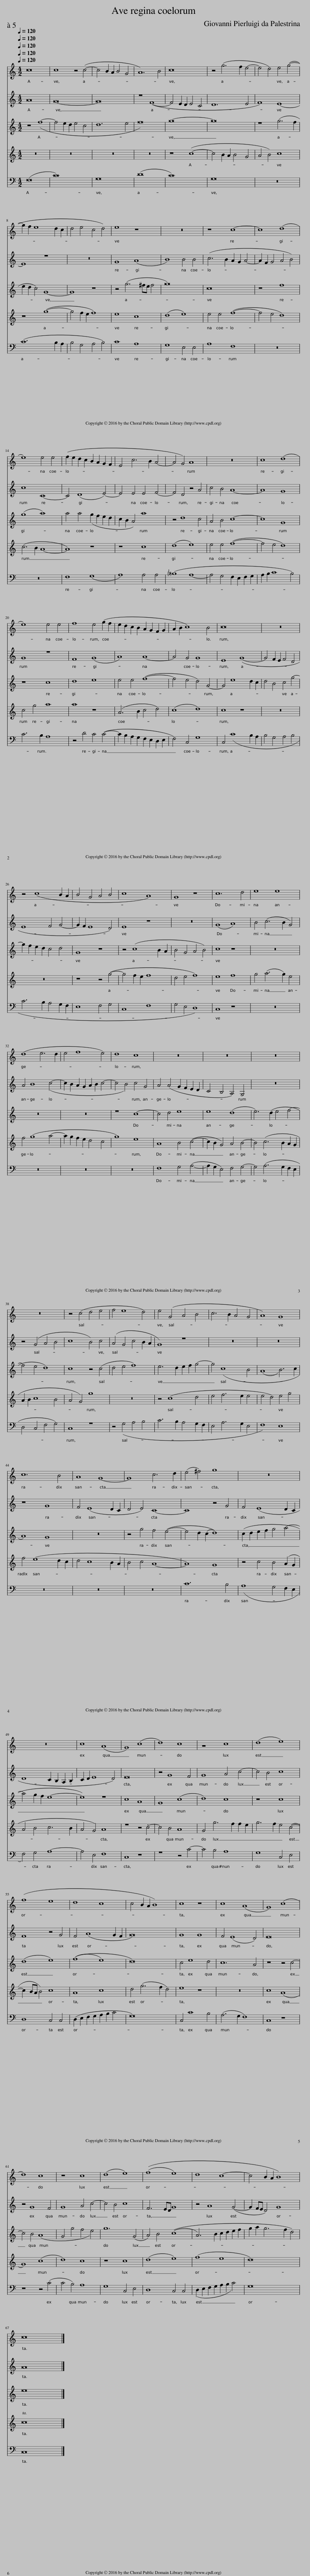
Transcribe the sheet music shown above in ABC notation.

X:1
%%score 1 2 3 4 5
L:1/8
Q:1/4=120
M:4/2
I:linebreak $
K:C
V:1 treble
V:2 treble
V:3 treble transpose=-12
V:4 treble transpose=-12
V:5 bass
V:1
 c16 | c8 z4 (c4- | c4 B2 A2 B4 G4 | A12) B4 | c16 | %5
 z4 (g6 f2 e4- | e4 d4) e4 (g4- |$ g2 f2 e8 d2 c2 | d4 e4 c4 d4) | e8 z8 | %10
 z16 | z8 c8- | c8 (d8 |$ e8) e4 e4 | (f2 e2 d2 c2 B2 A2 G2 F2 | %15
 E4 c6 B2 A4- | A4 G4) A8 | z16 | c8 (d8 |$ e8) e4 e4 | %20
 f8 e4 (g2 f2 | e2 d2 c2 B2 A2 G2 F2 G2 | A2 B2 c8) B4 | c16 | z16 |$ %25
 z4 (c8 B2 A2 | B4 G4 A4 B4 | c8 A8) | G8 z8 | c12 d4 | %30
 e8 e8 |$ (d8 e6 d2 | e4 f8 e4) | d8 c8 | z16 | %35
 z16 | z16 |$ z16 | z4 (c4 d4 e4 | f4 e8 d4) | %40
 e4 (G4 A4 B4 | c6 B2 A4 G4 | A8) G8 |$ c12 B4 | A8 G8- | %45
 G8 c6 d2 | (e4 ^f4) g8 | z16 |$ z16 | c8 (A8 | %50
 G8) (c8 | d8) c8 | z8 c8 | (d8 e8) |$ (f8 e8 | %55
 d8 c8 | c4 B2 A2 B8) | c8 z8 | c8 (A8 | G8) (c8 |$ %60
 d8) c8 | z8 c8 | (d8 e8) | ((f8 e8) | d8 c8- | %65
 c4 B2 A2 B8) |$ c16 |] %67
V:2
 A16 | G16- | G16 | z8 (F8- | F4 E2 D2 E4 C4 | %5
 D12 E4 | F8) E8- |$ E8 z8 | z16 | G8 (A8 | %10
 B8) B4 B4 | (c6 B2 A2 G2 A4- | A2 F2 G4 A4 B4) |$ c8 C8- | C4 (D8 E4-) | %15
 E4 E4 E4 F4- | F4 D4 z4 A4 | c4 B4 A8- | A8 G8 |$ G8 z8 | %20
 F8 (G8 | A8) A8- | A4 G4 G8 | E8 (G8- | G4 F2 E2 F4 D4 |$ %25
 E8 F4 G4- | G2 F2 E8 D4) | E8 z8 | z16 | (G8 A8) | %30
 B4 (c6 B2 G4) |$ A4 B8 (c4- | c2 B2 A2 G2 A2 B2 c4- | c4 B4) c4 G4 | A4 (A4 G2 F2 E2 D2 | %35
 C4 B,4 A,4) G,4 | z16 |$ z4 (G4 A4 B4 | c8 B4) c4 | (A4 G4 c4 B2 A2 | %40
 G8) z8 | z16 | z16 |$ z8 G8 | F4 (E8 D2 C2 | %45
 D4 E4) C8- | C8 z4 G4 | F4 (E8 D2 C2 |$ D8 C2 B,2 A,2 B,2 | C2 D2 E8 D4) | %50
 E16 | z4 G8 F4 | G8 A4 c4- | c4 B4 c8 |$ F8 z4 G4 | %55
 F4 (A8 G2 F2 | G16) | G8 G8 | F4 (E8 D4) | E16 |$ %60
 z4 G8 F4 | G8 A4 c4- | c4 B4 c8 | F6 ED G8 | z4 A8 (G4- | %65
 G2 FE D4) G8 |$ A16 |] %67
V:3
 z8 (f8- | f4 e2 d2 e4 c4 | d12 e4 | f16) | g16- | %5
 g16 | z8 (g6 f2 |$ e2 d2 c4) G8- | G8 z8 | z4 (g6 ^fe f4 | %10
 g16) | c16 | z8 f8 |$ (g8 a8) | a4 a4 (g2 f2 e2 d2 | %15
 c2 B2 A4) a8 | z4 d8 c4 | A4 B4 c8- | c8 G8 |$ z8 c8 | %20
 d8 e8 | e4 e4 (f8- | f4 e4 d4) G4- | G4 e8 d2 c2 | d4 B4 c4 g4- |$ %25
 g2 f2 e2 d2 c4 d4 | G8 z8 | z4 (c8 B2 A2 | B4 G4 A4 B4) | c8 z8 | %30
 z16 |$ z16 | z16 | z8 c8- | c4 d4 e8 | %35
 e8 (d8 | e6) (d2 e4 f4- |$ f4 e4 d8) | c8 z4 (c4 | d4 e4 f8) | %40
 e6 d2 e2 f2 g4- | g4 (c8 B4 | (A8 B6) c2 |$ A8) G8 | z16 | %45
 z4 g4 f4 (e4- | e4 d2 (c2 d8)) | (c2 d2 e2 f2 g4 a4- |$ a4 g2 f2 e8- | e8) z8 | %50
 c8 A8 | G8 (c8 | d8) c8 | z8 c8 |$ (d8 e8) | %55
 ((f8 e8) | d16) | c4 e8 d4 | c12 A4 | z8 z4 c4- |$ %60
 c4 B4 (A8 | G4 g4 f4 e4) | g12 (G4 | A4) B4 ((c8 | A6) B2 c2 d2 e2 f2 | %65
 g2 a2 g6 f2 d4) |$ e16 |] %67
V:4
 z16 | z16 | z16 | z16 | z8 (c8- | %5
 c4 B2 A2 B4 G4 | A4 B4) c8 |$ z8 (g8- | g4 f2 e2 f8) | e8 c8 | %10
 (d8 e8) | e4 e4 (f8- | f4 e4 d8) |$ (c6 B2 A8- | A8) z8 | %15
 z8 c8 | (d8 e8) | e4 e4 (f8- | f4 e4 d8) |$ c4 g4 a8 | %20
 a8 z8 | (A6 B2 c4 d4) | (c8 d8) | c8 z8 | z16 |$ %25
 z16 | z8 z4 (g4- | g4 f2 e2 f8 | d4 e4 f8) | e8 f8 | %30
 g4 (a6 g2) e4 |$ f4 (g8 a4- | a2 g2 f2 e2 d4 c4 | g8) e8 | A8 B4 (c4- | %35
 c2 B2 G4) A4 B4- | B4 (c6 B2 A2 G2 |$ A2 B2 c8 B4 | A4 G4) g8 | z16 | %40
 z4 (c8 d4 | e4 f6 e2 e4 | e4 d4) e4 g4 |$ f4 (e8 d2 c2 | d4 c8 B2 A2 | %45
 B4 c4 A8- | A8) G8 | z4 c4 B4 (A2 G2 |$ A4 B4 c6 B2 | A4 G4) A8 | %50
 z8 z4 .c4- | c4 B4 A8 | G4 g6 f2 f2 e2 | g6 f2 e4 (c4- |$ c2 BA B4) c8 | %55
 A8 c8 | d4 (g6 f2 d4) | e8 z8 | z16 | c8 (A8 |$ %60
 G8) (c8 | d8) c8 | z8 c8 | (d8 e8) | (f8 e8 | %65
 d16) |$ c16 |] %67
V:5
 (F,16 | C16) | G,16 | (D16 | C16) | %5
 G,16 | z16 |$ (C12 B,2 A,2 | B,4 G,4 A,4 B,4) | C8 A,8 | %10
 G,8 E,4 E,4 | A,8 F,8 | z16 |$ z16 | F,8 (G,8 | %15
 A,8) A,4 A,4 | (!courtesy!_B,8 A,8- | A,4 G,4 F,2 E,2 F,2 G,2 | A,2 B,2 C8 B,4) |$ C6 B,2 A,8 | %20
 z4 D4 C4 (C4- | C2 B,2 A,2 G,2 F,2 E,2 D,2 E,2 | F,4) C,4 G,8 | C,4 (C8 B,2 A,2 | B,4 G,4 A,4 B,4 |$ %25
 C6 B,2 A,4 G,2 F,2 | E,8 F,4 G,4 | C,8 F,8 | G,4 E,4 D,8) | C,8 z8 | %30
 z16 |$ z16 | z16 | z16 | F,8 G,4 (A,4- | %35
 A,2 G,2 E,4) F,4 G,4- | G,4 (A,6 G,2 F,2 E,2 |$ D,4 C,4 F,4 G,4) | C,8 z8 | z4 (G,4 A,4 B,4 | %40
 C6 B,2 A,4 G,2 F,2 | E,4 A,6 G,2 E,4 | F,8) E,8 |$ z16 | z16 | %45
 z16 | C12 B,4 | (A,8 G,4 F,2 E,2 |$ F,4) G,4 A,8- | A,4 E,4 F,8 | %50
 C,8 z8 | z8 z4 C4- | C4 B,4 A,8 | G,8 C,4 E,4 |$ D,8 C,4 C,4 | %55
 (D,2 E,2 F,2 G,2 A,2 B,2 C4 | G,16) | C,4 C8 B,4 | (A,6 G,2 F,8) | C,8 z8 |$ %60
 z8 z4 (C4 | C4 B,4) A,8 | G,8 C,4 E,4 | D,8 C,4 C,4 | (D,2 E,2 F,2 G,2 A,2 B,2 C4) | %65
 G,16 |$ C,16 |] %67
